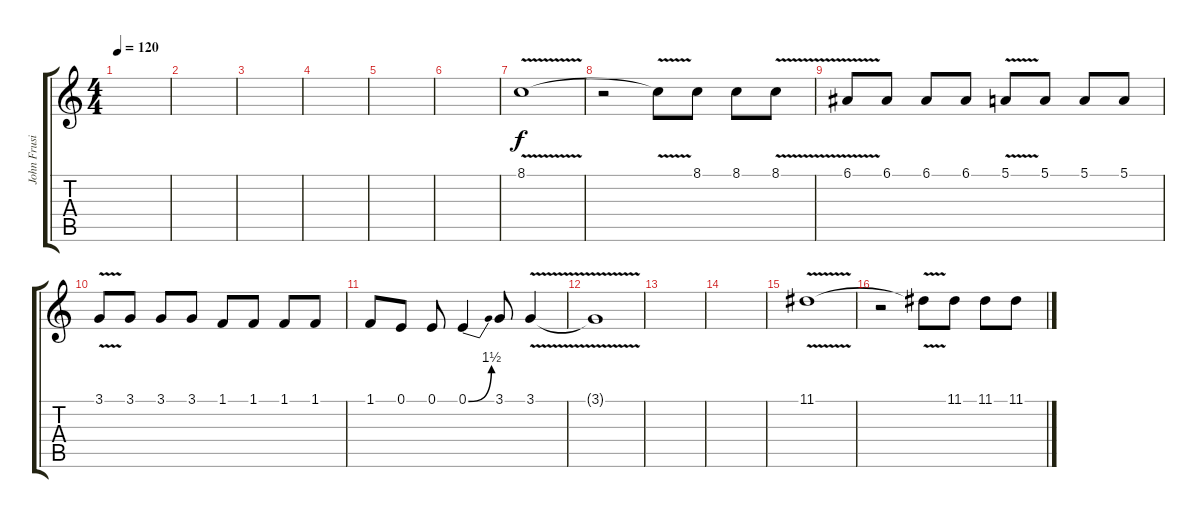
\track ("John Frusicante" "John Frusi") {instrument choiraahs}
\staff {score tabs}
\tuning (E4 B3 G3 D3 A2 E2) {hide}
\ts (4 4)
\tempo 120
\clef g2
\ks c
|
|
|
|
|
|
8.1{v}.1 |
r.2 8.1{t}.8 8.1.8 8.1.8 8.1{v}.8 |
6.1{v}.8 6.1.8 6.1.8 6.1.8 5.1{v}.8 5.1.8 5.1.8 5.1.8 |
3.1{v}.8 3.1.8 3.1.8 3.1.8 1.1.8 1.1.8 1.1.8 1.1.8 |
1.1.8 0.1.8 0.1.8 0.1{be (bend 0 0 60 6)}.4 3.1.8 3.1{v}.4 |
3.1{t}.1 |
|
|
11.1{v}.1 |
r.2 11.1{t}.8 11.1.8 11.1.8 11.1.8
